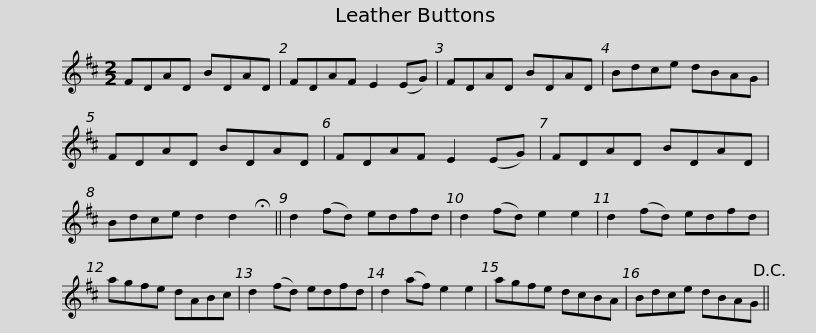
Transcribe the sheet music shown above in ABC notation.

X:1
L:1/8
M:2/2
I:linebreak $
K:D
V:1 treble
V:1
 FDAD BDAD | FDAF E2 (EG) | FDAD BDAD | Bdce dBAG | FDAD BDAD |$ %5
 FDAF E2 (EG) | FDAD BDAD | Bdce d2 d2 !fermata!x || d2 (fd) edfd | d2 (fd) e2 e2 | %10
 d2 (fd) edfd |$ agfe dABc | d2 (fd) edfd | d2 (af) e2 e2 | agfe dcBA | %15
 Bdce dBAG!D.C.! || %16
